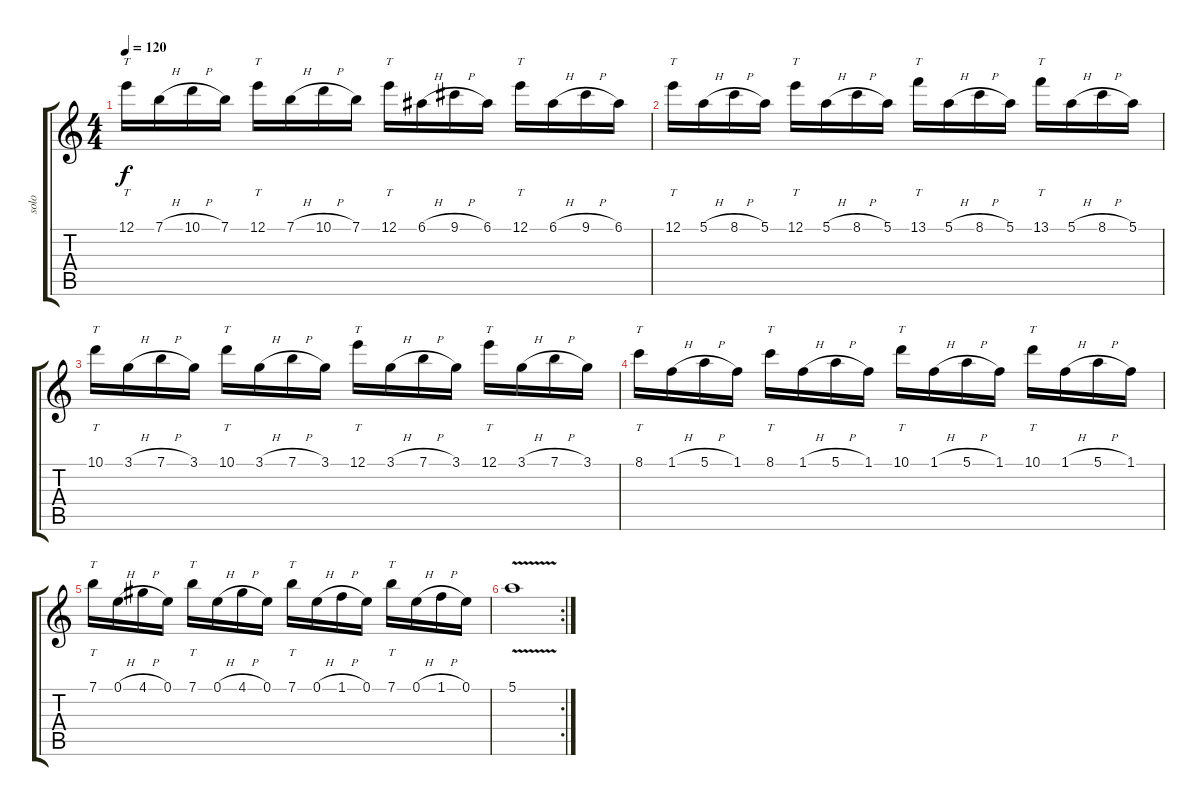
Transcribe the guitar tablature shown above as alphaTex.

\track ("solo" "solo") {instrument distortionguitar}
\staff {score tabs}
\tuning (E4 B3 G3 D3 A2 E2) {hide}
\ts (4 4)
\tempo 120
\clef g2
\ks c
12.1.16{tt dy f} 7.1{h}.16 10.1{h}.16 7.1.16 12.1.16{tt} 7.1{h}.16 10.1{h}.16 7.1.16 12.1.16{tt} 6.1{h}.16 9.1{h}.16 6.1.16 12.1.16{tt} 6.1{h}.16 9.1{h}.16 6.1.16 |
12.1.16{tt} 5.1{h}.16 8.1{h}.16 5.1.16 12.1.16{tt} 5.1{h}.16 8.1{h}.16 5.1.16 13.1.16{tt} 5.1{h}.16 8.1{h}.16 5.1.16 13.1.16{tt} 5.1{h}.16 8.1{h}.16 5.1.16 |
10.1.16{tt} 3.1{h}.16 7.1{h}.16 3.1.16 10.1.16{tt} 3.1{h}.16 7.1{h}.16 3.1.16 12.1.16{tt} 3.1{h}.16 7.1{h}.16 3.1.16 12.1.16{tt} 3.1{h}.16 7.1{h}.16 3.1.16 |
8.1.16{tt} 1.1{h}.16 5.1{h}.16 1.1.16 8.1.16{tt} 1.1{h}.16 5.1{h}.16 1.1.16 10.1.16{tt} 1.1{h}.16 5.1{h}.16 1.1.16 10.1.16{tt} 1.1{h}.16 5.1{h}.16 1.1.16 |
7.1.16{tt} 0.1{h}.16 4.1{h}.16 0.1.16 7.1.16{tt} 0.1{h}.16 4.1{h}.16 0.1.16 7.1.16{tt} 0.1{h}.16 1.1{h}.16 0.1.16 7.1.16{tt} 0.1{h}.16 1.1{h}.16 0.1.16 |
\rc 2
5.1{v}.1
